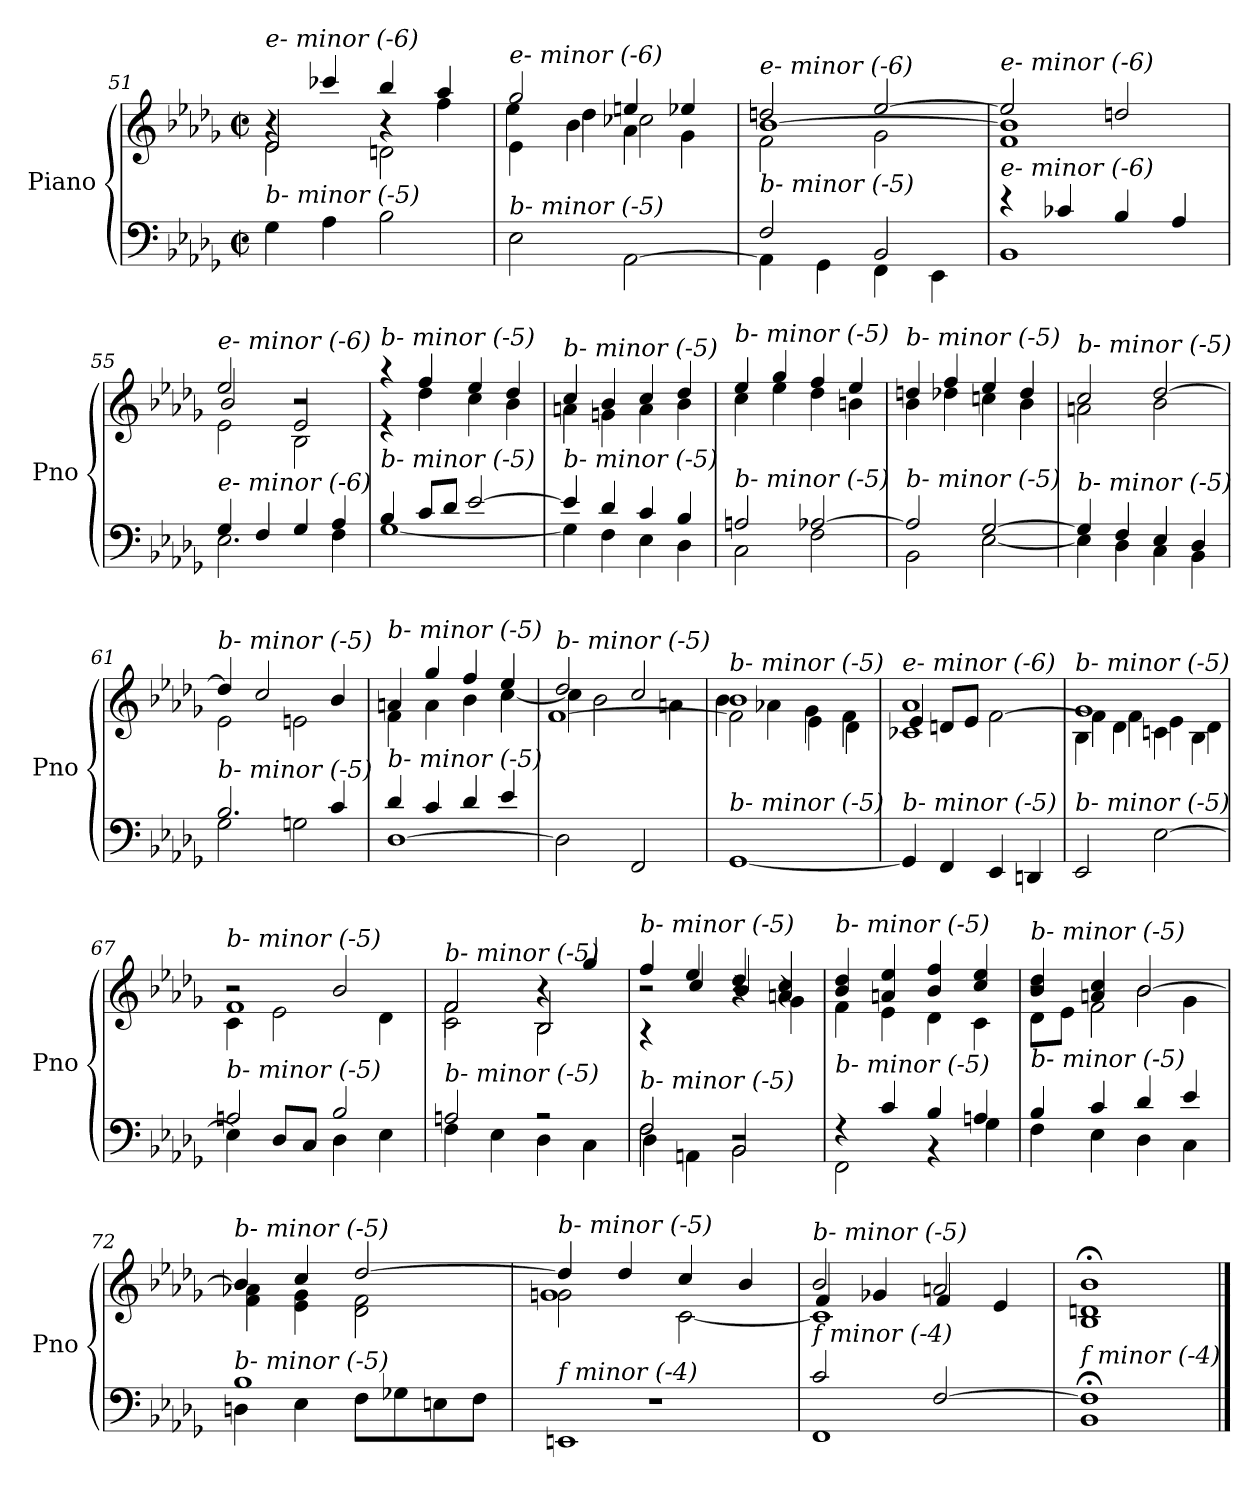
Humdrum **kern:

**kern	**kern
*part1	*part1
*staff2	*staff1
*I"Piano	*
*I'Pno	*
*clefF4	*clefG2
*k[b-e-a-d-g-]	*k[b-e-a-d-g-]
*M2/2	*M2/2
*met(c|)	*met(c|)
=51	=51
*	*^
*	*	*^
!	!LO:TX:i:t=e- minor (-6)	!	!
!LO:TX:i:t=b- minor (-5)	!	!	!
4G-\	4r	2e-\	2e-/
4A-\	4ccc-X/	.	.
2B-\	4bb-/	2dn\	4r
.	4aa-/	.	4ff\
=52	=52	=52	=52
!	!LO:TX:i:t=e- minor (-6)	!	!
!LO:TX:i:t=b- minor (-5)	!	!	!
2E-\	2gg-/	4e-\	4ee-\
.	.	4b-\	4dd-\
[2AA-\	4eeni/	4a-\	2cc-X\
.	4ee-/	4g-\	.
=53	=53	=53	=53
*^	*	*	*
!	!	!LO:TX:i:t=e- minor (-6)	!	!
!LO:TX:i:t=b- minor (-5)	!	!	!	!
4AA-\]	2F/	2ddn/	2f\	[1b-
4GG-\	.	.	.	.
4FF\	2BB-/	[2ee-/	2g-\	.
4EE-\	.	.	.	.
!!LO:LB:g=z	!!	!!
=54	=54	=54	=54	=54
!	!	!LO:TX:i:t=e- minor (-6)	!	!
!LO:TX:i:t=e- minor (-6)	!	!	!	!
4r	1BB-	2ee-/]	1f	1b-]
4c-X/	.	.	.	.
4B-/	.	2ddn/	.	.
4A-/	.	.	.	.
=55	=55	=55	=55	=55
!	!	!LO:TX:i:t=e- minor (-6)	!	!
!LO:TX:i:t=e- minor (-6)	!	!	!	!
4G-/	2.E-\	2ee-/	2e-\	2b-/
4F/	.	.	.	.
4G-/	.	2r	2B-\	2e-/
4A-/	4F\	.	.	.
*	*	*	*v	*v
=56	=56	=56	=56
!	!	!LO:TX:i:t=b- minor (-5)	!
!LO:TX:i:t=b- minor (-5)	!	!	!
4B-/	[1G-	4r	4r
8c/L	.	4ff/	4dd-\
8d-/J	.	.	.
[2e-/	.	4ee-/	4cc\
.	.	4dd-/	4b-\
=57	=57	=57	=57
!	!	!LO:TX:i:t=b- minor (-5)	!
!LO:TX:i:t=b- minor (-5)	!	!	!
4e-/]	4G-\]	4cc/	4an\
4d-/	4F\	4b-/	4gn\
4c/	4E-\	4cc/	4a\
4B-/	4D-\	4dd-/	4b-\
=58	=58	=58	=58
!	!	!LO:TX:i:t=b- minor (-5)	!
!LO:TX:i:t=b- minor (-5)	!	!	!
2An/	2C\	4ee-/	4cc\
.	.	4gg-/	4ee-\
[2A-X/	2F\	4ff/	4dd-\
.	.	4ee-/	4bni\
=59	=59	=59	=59
!	!	!LO:TX:i:t=b- minor (-5)	!
!LO:TX:i:t=b- minor (-5)	!	!	!
2A-/]	2BB-\	4ddn/	4b-\
.	.	4ff/	4dd-X\
[2G-/	[2E-\	4ee-/	4ccn\
.	.	4dd-/	4b-\
=60	=60	=60	=60
!	!	!LO:TX:i:t=b- minor (-5)	!
!LO:TX:i:t=b- minor (-5)	!	!	!
4G-/]	4E-\]	2cc/	2an\
4F/	4D-\	.	.
4E-/	4C\	[2dd-/	2b-\
4D-/	4BB-\	.	.
!!LO:LB:g=z	!!
=61	=61	=61	=61
!	!	!LO:TX:i:t=b- minor (-5)	!
!LO:TX:i:t=b- minor (-5)	!	!	!
2.B-/	2G-\	4dd-/]	2e-\
.	.	2cc/	.
.	2Gn\	.	2en\
4c/	.	4b-/	.
=62	=62	=62	=62
!	!	!LO:TX:i:t=b- minor (-5)	!
!LO:TX:i:t=b- minor (-5)	!	!	!
[1D-	4d-/	4an/	4f\
.	4c/	4gg-/	4a\
.	4d-/	4ff/	4b-\
.	4e-/	4ee-/	[4cc\
=63	=63	=63	=63
*	*	*	*^
!	!	!LO:TX:i:t=b- minor (-5)	!	!
!LO:TX:i:t=b- minor (-5)	!	!	!	!
*v	*v	*	*	*
2D-\]	2dd-/	4cc\]	[1f
.	.	2b-\	.
2FF/	2cc/	.	.
.	.	4an\	.
=64	=64	=64	=64
!	!LO:TX:i:t=b- minor (-5)	!	!
!LO:TX:i:t=b- minor (-5)	!	!	!
[1GG-	1b-	4b-\	2f\]
.	.	4a-X\	.
.	.	4g-\	4e-\
.	.	4f\	4d-\
=65	=65	=65	=65
!	!LO:TX:i:t=e- minor (-6)	!	!
!LO:TX:i:t=b- minor (-5)	!	!	!
4GG-/]	1a-	1c-X	4e-/
4FF/	.	.	8dn/L
.	.	.	8e-/J
4EE-/	.	.	[2f\
4DDn/	.	.	.
=66	=66	=66	=66
!	!LO:TX:i:t=b- minor (-5)	!	!
!LO:TX:i:t=b- minor (-5)	!	!	!
2EE-/	1g-	4B-\	4f\]
.	.	4d-\	4f\
[2E-\	.	4cn\	4e-\
.	.	4B-\	4d-\
!!LO:PB:g=z	!!	!!
=67	=67	=67	=67
*^	*	*	*
!	!	!LO:TX:i:t=b- minor (-5)	!	!
!LO:TX:i:t=b- minor (-5)	!	!	!	!
4E-\]	2An/	2r	4c\	1f
8D-/L	.	.	2e-\	.
8C/J	.	.	.	.
4D-\	2B-/	2b-/	.	.
4E-\	.	.	4d-\	.
=68	=68	=68	=68	=68
!	!	!LO:TX:i:t=b- minor (-5)	!	!
!LO:TX:i:t=b- minor (-5)	!	!	!	!
2An/	4F\	2f/	2c\	2f\
.	4E-\	.	.	.
2r	4D-\	4r	2B-\	2B-/
.	4C\	4gg-/	.	.
=69	=69	=69	=69	=69
*	*^	*	*	*
!	!	!	!LO:TX:i:t=b- minor (-5)	!	!
!LO:TX:i:t=b- minor (-5)	!	!	!	!	!
2F/	2F\	4D-\	4ff/	2r	4rA
.	.	4AAn\	4ee-/	.	4cc/
2BB-/	2BB-\	2r	4dd-/	4r	4b-/
.	.	.	4an/ 4cc/	4g-\	4r
*	*v	*v	*	*	*
=70	=70	=70	=70	=70
!	!	!LO:TX:i:t=b- minor (-5)	!	!
!LO:TX:i:t=b- minor (-5)	!	!	!	!
*	*	*	*v	*v
4rF	2FF\	4b-/ 4dd-/	4f\
4c/	.	4an/ 4ee-/	4e-\
4B-/	4rBB	4b-/ 4ff/	4d-\
4An/	4G-\	4cc/ 4ee-/	4c\
=71	=71	=71	=71
*	*	*	*^
!	!	!LO:TX:i:t=b- minor (-5)	!	!
!LO:TX:i:t=b- minor (-5)	!	!	!	!
4B-/	4F\	4b-/ 4dd-/	8d-\L	2r
.	.	.	8e-\J	.
4c/	4E-\	4an/ 4cc/	2f\	.
4d-/	4D-\	[2b-/	.	2b-\
4e-/	4C\	.	4g-\	.
*	*	*	*v	*v
=72	=72	=72	=72
!	!	!LO:TX:i:t=b- minor (-5)	!
!LO:TX:i:t=b- minor (-5)	!	!	!
1B-	4Dn\	4b-/]	4f\ 4a-X\
.	4E-\	4cc/	4e-\ 4g-\
.	8F\L	[2dd-/	2d-\ 2f\
.	8G-X\	.	.
.	8En\	.	.
.	8F\J	.	.
!!LO:LB:g=z
=73	=73	=73	=73
*	*	*	*^
!	!	!LO:TX:i:t=b- minor (-5)	!	!
!LO:TX:i:t=f minor (-4)	!	!	!	!
1r	1EEn	4dd-/]	2gn\	1g
.	.	4dd-/	.	.
.	.	4cc/	[2c\	.
.	.	4b-/	.	.
=74	=74	=74	=74	=74
!	!	!LO:TX:i:t=b- minor (-5)	!	!
!LO:TX:i:t=f minor (-4)	!	!	!	!
2c/	1FF	2b-/	1c]	4f/
.	.	.	.	4g-X/
[2F/	.	2an/	.	4f/
.	.	.	.	4e-/
*v	*v	*	*	*
=75	=75	=75	=75
!	!LO:TX:i:t=B- major (-2)	!	!
!LO:TX:i:t=f minor (-4)	!	!	!
*	*v	*v	*v
1BB-; 1F];	1B-;< 1dn;< 1b-;<
==	==
*-	*-
